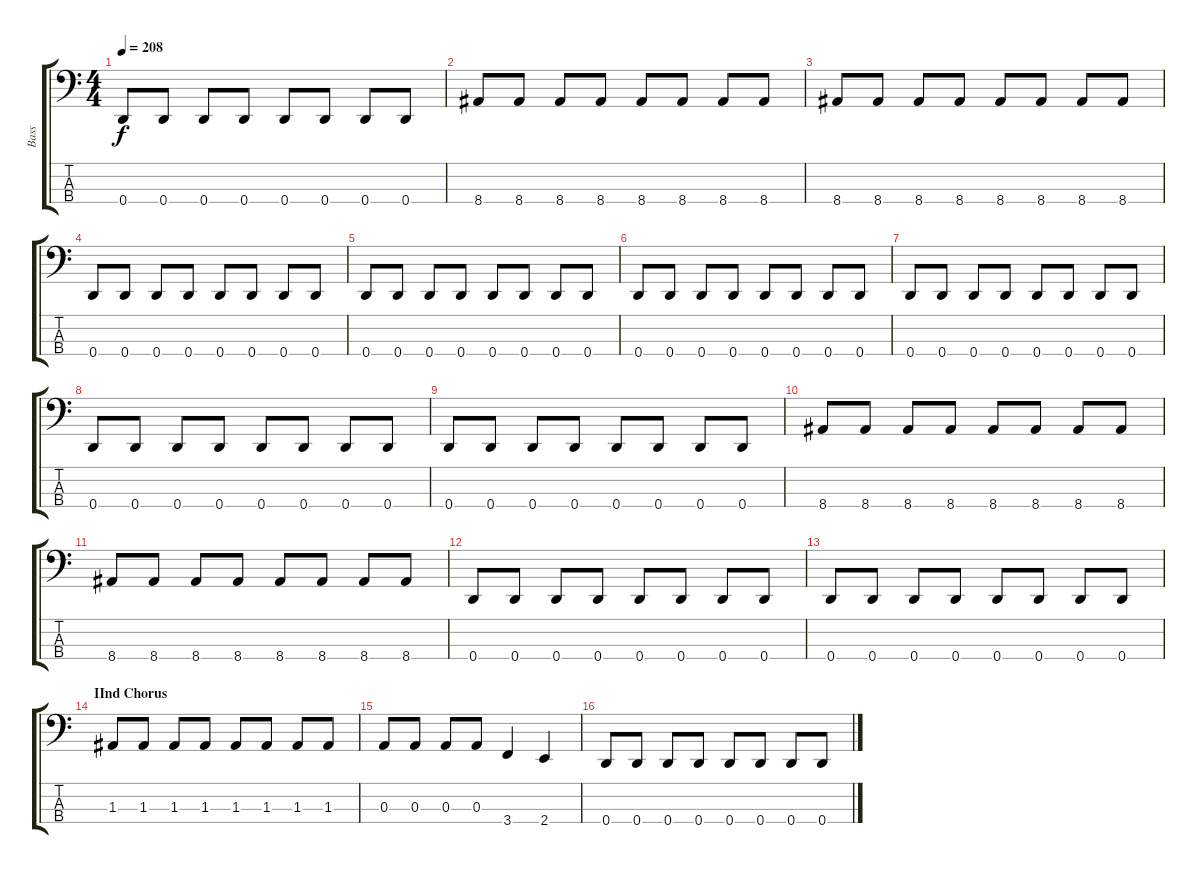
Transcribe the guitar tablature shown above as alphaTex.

\track ("Bass" "Bass") {instrument electricbassfinger}
\staff {score tabs}
\tuning (G2 D2 A1 D1) {hide}
\ts (4 4)
\tempo 208
\clef f4
\ks c
0.4.8{dy f} 0.4.8 0.4.8 0.4.8 0.4.8 0.4.8 0.4.8 0.4.8 |
8.4.8 8.4.8 8.4.8 8.4.8 8.4.8 8.4.8 8.4.8 8.4.8 |
8.4.8 8.4.8 8.4.8 8.4.8 8.4.8 8.4.8 8.4.8 8.4.8 |
0.4.8 0.4.8 0.4.8 0.4.8 0.4.8 0.4.8 0.4.8 0.4.8 |
0.4.8 0.4.8 0.4.8 0.4.8 0.4.8 0.4.8 0.4.8 0.4.8 |
0.4.8 0.4.8 0.4.8 0.4.8 0.4.8 0.4.8 0.4.8 0.4.8 |
0.4.8 0.4.8 0.4.8 0.4.8 0.4.8 0.4.8 0.4.8 0.4.8 |
0.4.8 0.4.8 0.4.8 0.4.8 0.4.8 0.4.8 0.4.8 0.4.8 |
0.4.8 0.4.8 0.4.8 0.4.8 0.4.8 0.4.8 0.4.8 0.4.8 |
8.4.8 8.4.8 8.4.8 8.4.8 8.4.8 8.4.8 8.4.8 8.4.8 |
8.4.8 8.4.8 8.4.8 8.4.8 8.4.8 8.4.8 8.4.8 8.4.8 |
0.4.8 0.4.8 0.4.8 0.4.8 0.4.8 0.4.8 0.4.8 0.4.8 |
0.4.8 0.4.8 0.4.8 0.4.8 0.4.8 0.4.8 0.4.8 0.4.8 |
\section ("" "IInd Chorus")
1.3.8 1.3.8 1.3.8 1.3.8 1.3.8 1.3.8 1.3.8 1.3.8 |
0.3.8 0.3.8 0.3.8 0.3.8 3.4.4 2.4.4 |
0.4.8 0.4.8 0.4.8 0.4.8 0.4.8 0.4.8 0.4.8 0.4.8
